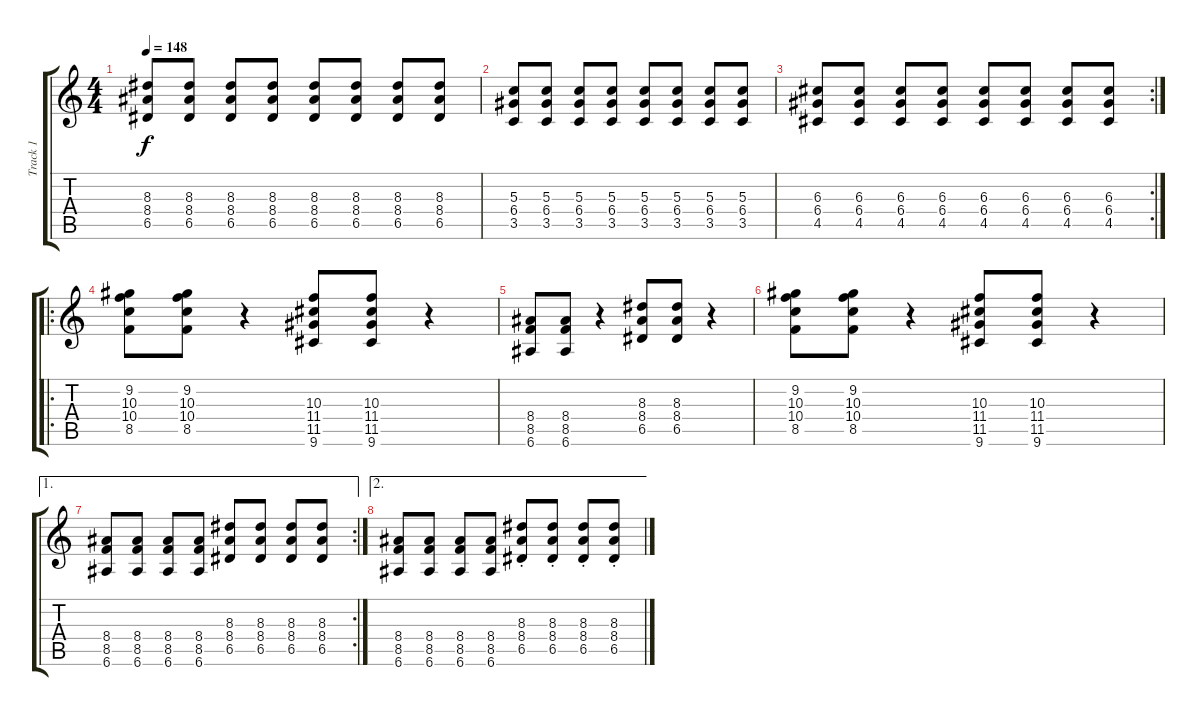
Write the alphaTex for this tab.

\track ("Track 1" "Track 1") {instrument acousticguitarsteel}
\staff {score tabs}
\tuning (E4 B3 G3 D3 A2 E2) {hide}
\ts (4 4)
\tempo 148
\clef g2
\ks c
(8.3 8.4 6.5).8{dy f} (8.3 8.4 6.5).8 (8.3 8.4 6.5).8 (8.3 8.4 6.5).8 (8.3 8.4 6.5).8 (8.3 8.4 6.5).8 (8.3 8.4 6.5).8 (8.3 8.4 6.5).8 |
(5.3 6.4 3.5).8 (5.3 6.4 3.5).8 (5.3 6.4 3.5).8 (5.3 6.4 3.5).8 (5.3 6.4 3.5).8 (5.3 6.4 3.5).8 (5.3 6.4 3.5).8 (5.3 6.4 3.5).8 |
\rc 2
(6.3 6.4 4.5).8 (6.3 6.4 4.5).8 (6.3 6.4 4.5).8 (6.3 6.4 4.5).8 (6.3 6.4 4.5).8 (6.3 6.4 4.5).8 (6.3 6.4 4.5).8 (6.3 6.4 4.5).8 |
\ro
(9.2 10.3 10.4 8.5).8 (9.2 10.3 10.4 8.5).8 r.4 (10.3 11.4 11.5 9.6).8 (10.3 11.4 11.5 9.6).8 r.4 |
(8.4 8.5 6.6).8 (8.4 8.5 6.6).8 r.4 (8.3 8.4 6.5).8 (8.3 8.4 6.5).8 r.4 |
(9.2 10.3 10.4 8.5).8 (9.2 10.3 10.4 8.5).8 r.4 (10.3 11.4 11.5 9.6).8 (10.3 11.4 11.5 9.6).8 r.4 |
\ae 1
\rc 2
(8.4 8.5 6.6).8 (8.4 8.5 6.6).8 (8.4 8.5 6.6).8 (8.4 8.5 6.6).8 (8.3 8.4 6.5).8 (8.3 8.4 6.5).8 (8.3 8.4 6.5).8 (8.3 8.4 6.5).8 |
\ae 2
(8.4 8.5 6.6).8 (8.4 8.5 6.6).8 (8.4 8.5 6.6).8 (8.4 8.5 6.6).8 (8.3{st} 8.4{st} 6.5{st}).8 (8.3{st} 8.4{st} 6.5{st}).8 (8.3{st} 8.4{st} 6.5{st}).8 (8.3{st} 8.4{st} 6.5{st}).8
